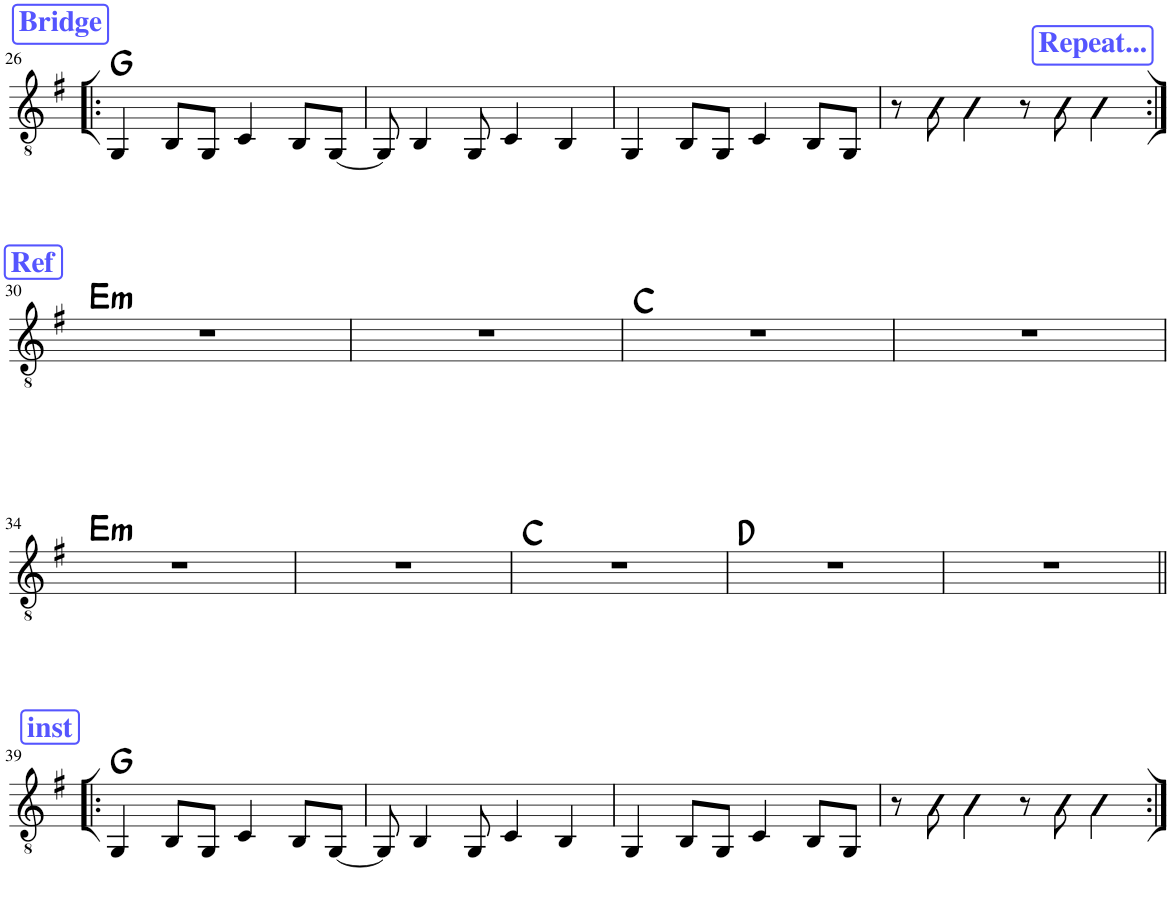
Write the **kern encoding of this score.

**kern	**harte
*part1	*part1
*staff1	*
*I"Classical Guitar	*
*I'Guit.	*
!!LO:PB:g=z
*clefGv2	*
*k[f#]	*
*M4/4	*
!!LO:REH:place=s1:a:B:cj:color=#5555FF:fs=14:t=Bridge
=26!|:	=26!|:
4GG/	G:maj
8BB/L	.
8GG/J	.
4C/	.
8BB/L	.
[8GG/J	.
=27	=27
8GG/]	.
4BB/	.
8GG/	.
4C/	.
4BB/	.
=28	=28
4GG/	.
8BB/L	.
8GG/J	.
4C/	.
8BB/L	.
8GG/J	.
!!LO:REH:place=s1:a:B:cj:color=#5555FF:fs=14:t=Repeat...:qo=3
=29	=29
8r	.
8G\	.
4G\	.
8r	.
8G\	.
4G\	.
!!LO:LB:g=z
!!LO:REH:place=s1:a:B:cj:color=#5555FF:fs=14:t=Ref
=30:|!	=30:|!
!	!LO:H:kt=m
1r	E:min
=31	=31
1r	.
=32	=32
1r	C:maj
=33	=33
1r	.
!!LO:LB:g=z
=34	=34
!	!LO:H:kt=m
1r	E:min
=35	=35
1r	.
=36	=36
1r	C:maj
=37	=37
1r	D:maj
=38	=38
1r	.
!!LO:LB:g=z
!!LO:REH:place=s1:a:B:cj:color=#5555FF:fs=14:t=inst
=39!|:	=39!|:
4GG/	G:maj
8BB/L	.
8GG/J	.
4C/	.
8BB/L	.
[8GG/J	.
=40	=40
8GG/]	.
4BB/	.
8GG/	.
4C/	.
4BB/	.
=41	=41
4GG/	.
8BB/L	.
8GG/J	.
4C/	.
8BB/L	.
8GG/J	.
=42	=42
8r	.
8G\	.
4G\	.
8r	.
8G\	.
4G\	.
=:|!	=:|!
*-	*-
